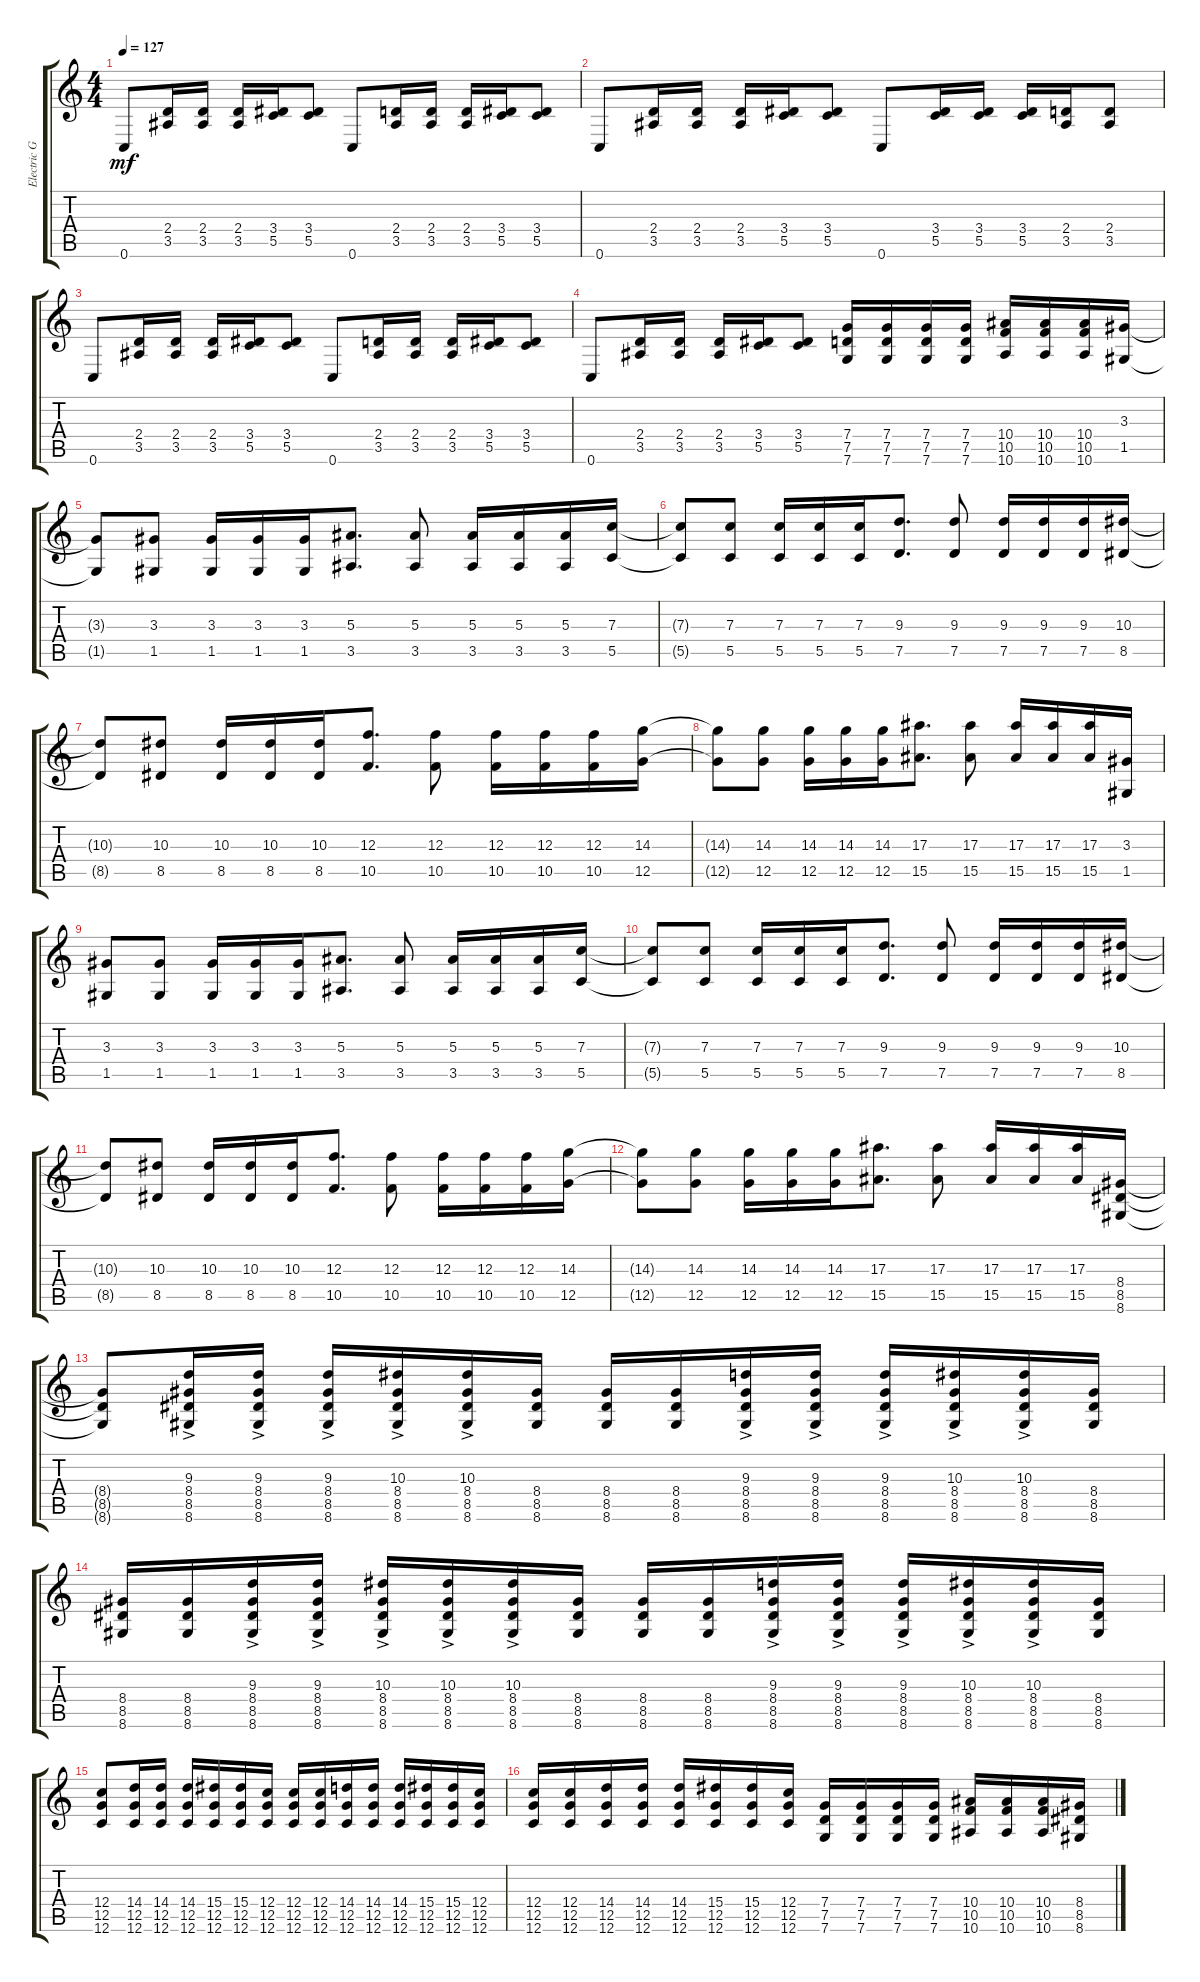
\track ("Electric Guitar" "Electric G") {instrument overdrivenguitar}
\staff {score tabs}
\tuning (D4 A3 F3 C3 G2 C2) {hide}
\ts (4 4)
\tempo 127
\clef g2
\ks c
0.6.8{dy mf} (2.4 3.5).16 (2.4 3.5).16 (2.4 3.5).16 (3.4 5.5).16 (3.4 5.5).8 0.6.8 (2.4 3.5).16 (2.4 3.5).16 (2.4 3.5).16 (3.4 5.5).16 (3.4 5.5).8 |
0.6.8 (2.4 3.5).16 (2.4 3.5).16 (2.4 3.5).16 (3.4 5.5).16 (3.4 5.5).8 0.6.8 (3.4 5.5).16 (3.4 5.5).16 (3.4 5.5).16 (2.4 3.5).16 (2.4 3.5).8 |
0.6.8 (2.4 3.5).16 (2.4 3.5).16 (2.4 3.5).16 (3.4 5.5).16 (3.4 5.5).8 0.6.8 (2.4 3.5).16 (2.4 3.5).16 (2.4 3.5).16 (3.4 5.5).16 (3.4 5.5).8 |
0.6.8 (2.4 3.5).16 (2.4 3.5).16 (2.4 3.5).16 (3.4 5.5).16 (3.4 5.5).8 (7.4 7.5 7.6).16 (7.4 7.5 7.6).16 (7.4 7.5 7.6).16 (7.4 7.5 7.6).16 (10.4 10.5 10.6).16 (10.4 10.5 10.6).16 (10.4 10.5 10.6).16 (3.3 1.5).16 |
(3.3{t} 1.5{t}).8 (3.3 1.5).8 (3.3 1.5).16 (3.3 1.5).16 (3.3 1.5).16 (5.3 3.5).8{d} (5.3 3.5).8 (5.3 3.5).16 (5.3 3.5).16 (5.3 3.5).16 (7.3 5.5).16 |
(7.3{t} 5.5{t}).8 (7.3 5.5).8 (7.3 5.5).16 (7.3 5.5).16 (7.3 5.5).16 (9.3 7.5).8{d} (9.3 7.5).8 (9.3 7.5).16 (9.3 7.5).16 (9.3 7.5).16 (10.3 8.5).16 |
(10.3{t} 8.5{t}).8 (10.3 8.5).8 (10.3 8.5).16 (10.3 8.5).16 (10.3 8.5).16 (12.3 10.5).8{d} (12.3 10.5).8 (12.3 10.5).16 (12.3 10.5).16 (12.3 10.5).16 (14.3 12.5).16 |
(14.3{t} 12.5{t}).8 (14.3 12.5).8 (14.3 12.5).16 (14.3 12.5).16 (14.3 12.5).16 (17.3 15.5).8{d} (17.3 15.5).8 (17.3 15.5).16 (17.3 15.5).16 (17.3 15.5).16 (3.3 1.5).16 |
(3.3 1.5).8 (3.3 1.5).8 (3.3 1.5).16 (3.3 1.5).16 (3.3 1.5).16 (5.3 3.5).8{d} (5.3 3.5).8 (5.3 3.5).16 (5.3 3.5).16 (5.3 3.5).16 (7.3 5.5).16 |
(7.3{t} 5.5{t}).8 (7.3 5.5).8 (7.3 5.5).16 (7.3 5.5).16 (7.3 5.5).16 (9.3 7.5).8{d} (9.3 7.5).8 (9.3 7.5).16 (9.3 7.5).16 (9.3 7.5).16 (10.3 8.5).16 |
(10.3{t} 8.5{t}).8 (10.3 8.5).8 (10.3 8.5).16 (10.3 8.5).16 (10.3 8.5).16 (12.3 10.5).8{d} (12.3 10.5).8 (12.3 10.5).16 (12.3 10.5).16 (12.3 10.5).16 (14.3 12.5).16 |
(14.3{t} 12.5{t}).8 (14.3 12.5).8 (14.3 12.5).16 (14.3 12.5).16 (14.3 12.5).16 (17.3 15.5).8{d} (17.3 15.5).8 (17.3 15.5).16 (17.3 15.5).16 (17.3 15.5).16 (8.4 8.5 8.6).16 |
(8.4{t} 8.5{t} 8.6{t}).8 (9.3{ac} 8.4 8.5 8.6).16 (9.3{ac} 8.4 8.5 8.6).16 (9.3{ac} 8.4 8.5 8.6).16 (10.3{ac} 8.4 8.5 8.6).16 (10.3{ac} 8.4 8.5 8.6).16 (8.4 8.5 8.6).16 (8.4 8.5 8.6).16 (8.4 8.5 8.6).16 (9.3{ac} 8.4 8.5 8.6).16 (9.3{ac} 8.4 8.5 8.6).16 (9.3{ac} 8.4 8.5 8.6).16 (10.3{ac} 8.4 8.5 8.6).16 (10.3{ac} 8.4 8.5 8.6).16 (8.4 8.5 8.6).16 |
(8.4 8.5 8.6).16 (8.4 8.5 8.6).16 (9.3{ac} 8.4 8.5 8.6).16 (9.3{ac} 8.4 8.5 8.6).16 (10.3{ac} 8.4 8.5 8.6).16 (10.3{ac} 8.4 8.5 8.6).16 (10.3{ac} 8.4 8.5 8.6).16 (8.4 8.5 8.6).16 (8.4 8.5 8.6).16 (8.4 8.5 8.6).16 (9.3{ac} 8.4 8.5 8.6).16 (9.3{ac} 8.4 8.5 8.6).16 (9.3{ac} 8.4 8.5 8.6).16 (10.3{ac} 8.4 8.5 8.6).16 (10.3{ac} 8.4 8.5 8.6).16 (8.4 8.5 8.6).16 |
(12.4 12.5 12.6).8 (14.4 12.5 12.6).16 (14.4 12.5 12.6).16 (14.4 12.5 12.6).16 (15.4 12.5 12.6).16 (15.4 12.5 12.6).16 (12.4 12.5 12.6).16 (12.4 12.5 12.6).16 (12.4 12.5 12.6).16 (14.4 12.5 12.6).16 (14.4 12.5 12.6).16 (14.4 12.5 12.6).16 (15.4 12.5 12.6).16 (15.4 12.5 12.6).16 (12.4 12.5 12.6).16 |
(12.4 12.5 12.6).16 (12.4 12.5 12.6).16 (14.4 12.5 12.6).16 (14.4 12.5 12.6).16 (14.4 12.5 12.6).16 (15.4 12.5 12.6).16 (15.4 12.5 12.6).16 (12.4 12.5 12.6).16 (7.4 7.5 7.6).16 (7.4 7.5 7.6).16 (7.4 7.5 7.6).16 (7.4 7.5 7.6).16 (10.4 10.5 10.6).16 (10.4 10.5 10.6).16 (10.4 10.5 10.6).16 (8.4 8.5 8.6).16
